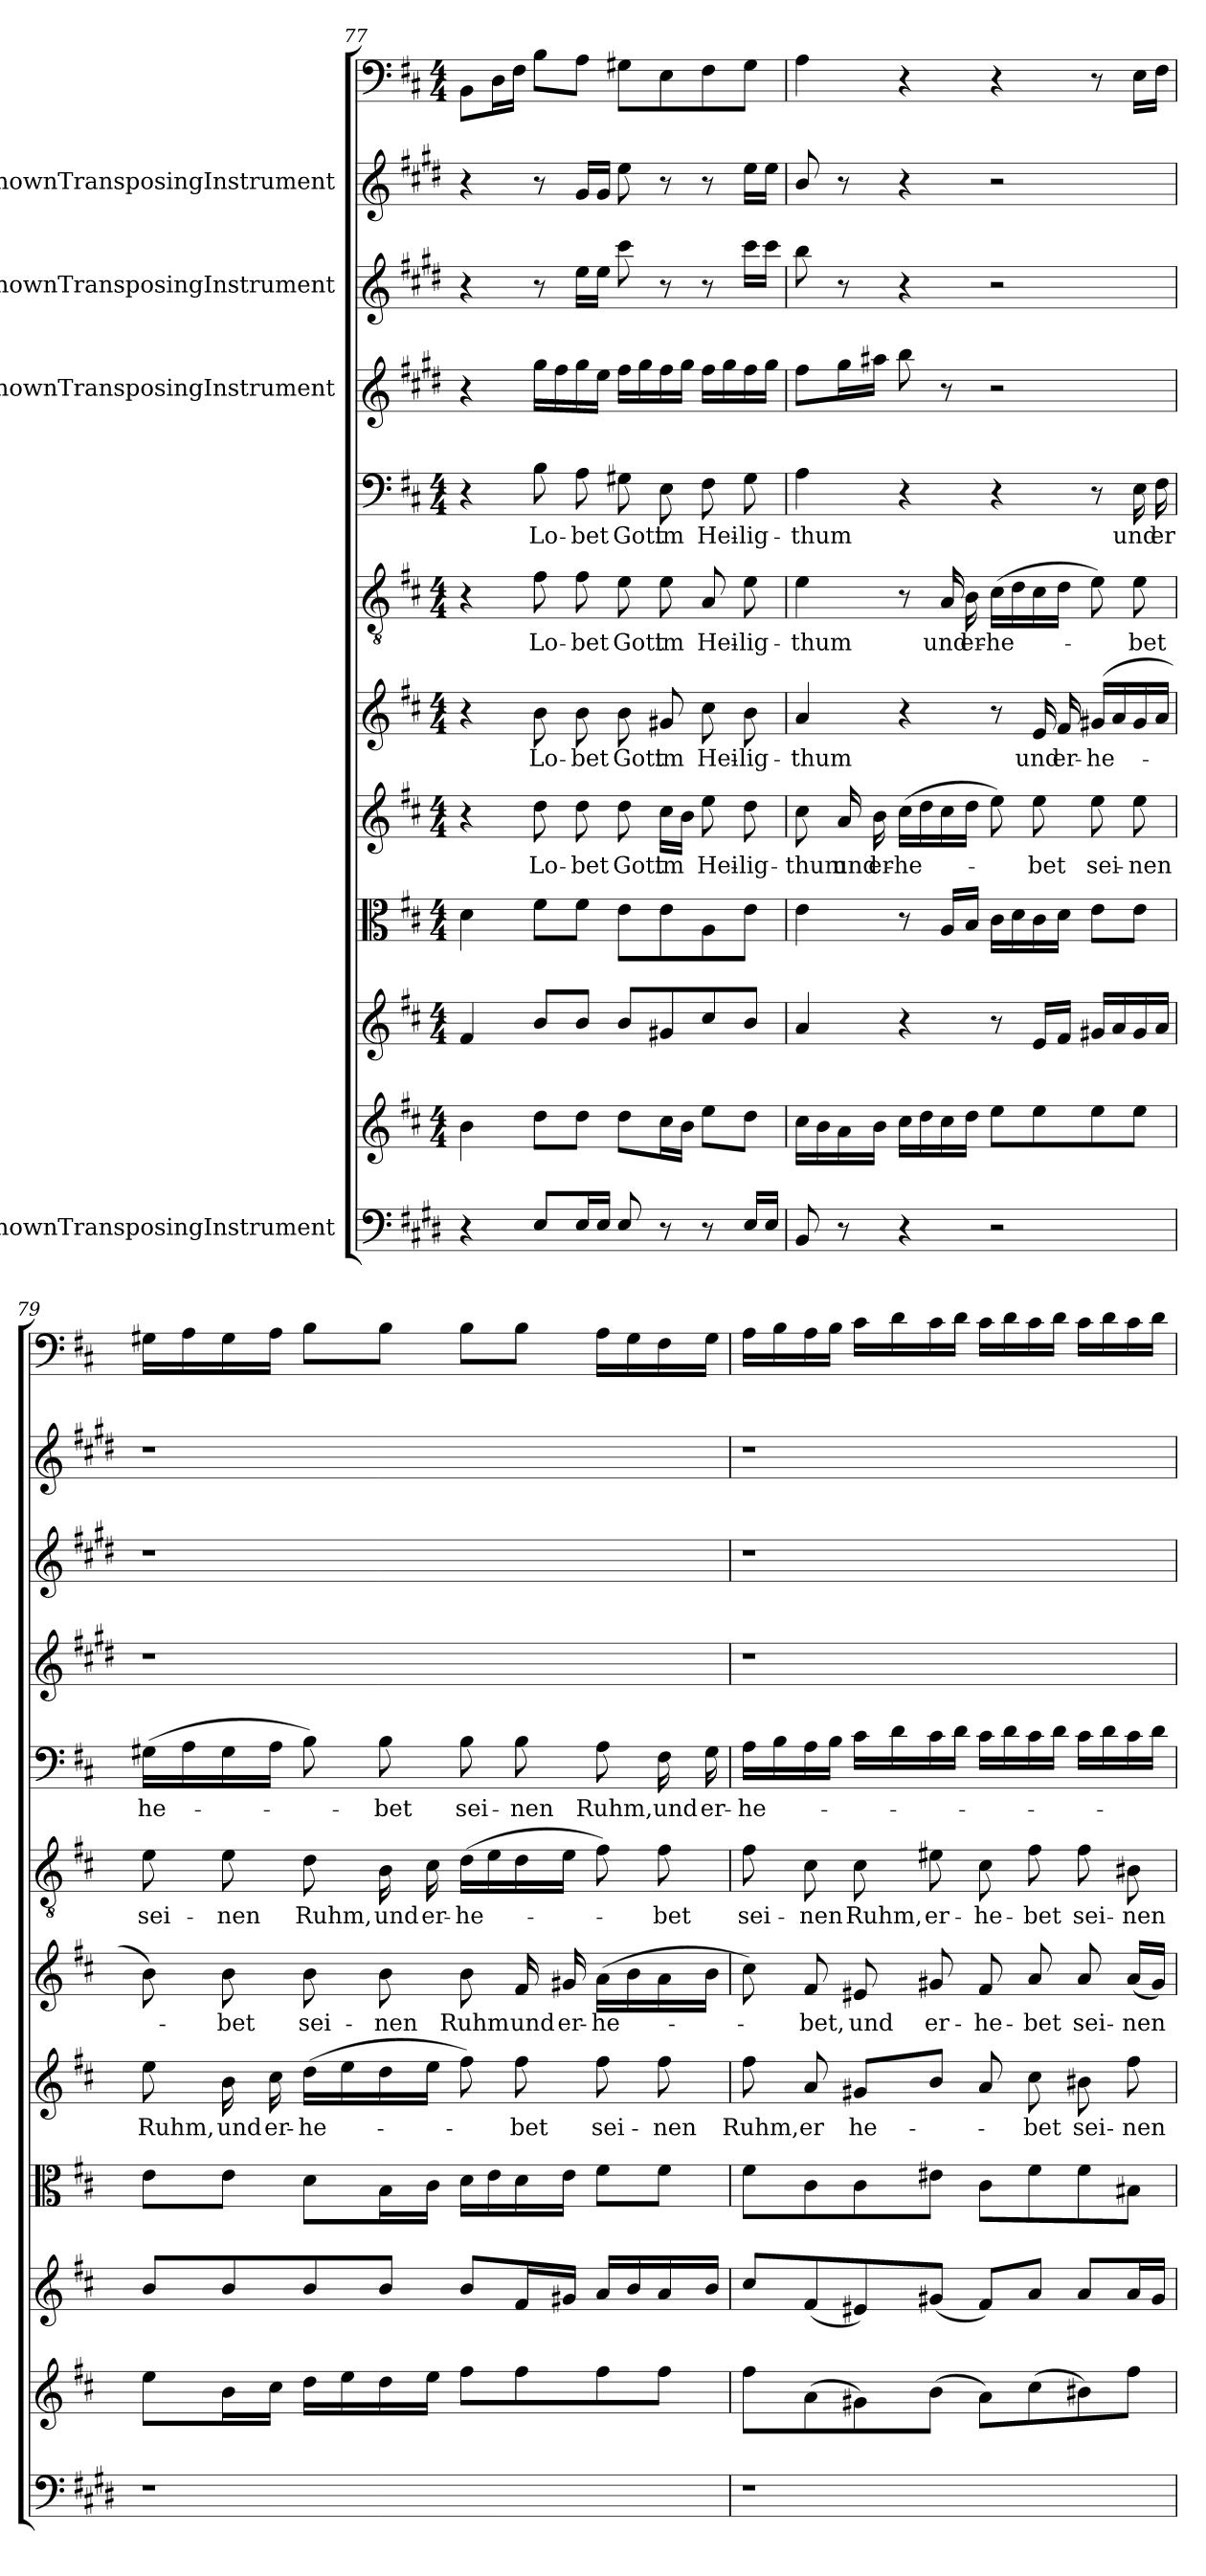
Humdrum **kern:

**kern	**kern	**kern	**kern	**kern	**text	**kern	**text	**kern	**text	**kern	**text	**kern	**kern	**kern	**kern
*part12	*part11	*part10	*part9	*part8	*part8	*part7	*part7	*part6	*part6	*part5	*part5	*part4	*part3	*part2	*part1
*staff12	*staff11	*staff10	*staff9	*staff8	*staff8	*staff7	*staff7	*staff6	*staff6	*staff5	*staff5	*staff4	*staff3	*staff2	*staff1
*I"UnknownTransposingInstrument	*	*	*	*	*	*	*	*	*	*	*	*I"UnknownTransposingInstrument	*I"UnknownTransposingInstrument	*I"UnknownTransposingInstrument	*
*clefF4	*clefG2	*clefG2	*clefC3	*clefG2	*	*clefG2	*	*clefGv2	*	*clefF4	*	*clefG2	*clefG2	*clefG2	*clefF4
*ITrd1c2	*	*	*	*	*	*	*	*	*	*	*	*ITrd1c2	*ITrd1c2	*ITrd1c2	*
*k[f#c#]	*k[f#c#]	*k[f#c#]	*k[f#c#]	*k[f#c#]	*	*k[f#c#]	*	*k[f#c#]	*	*k[f#c#]	*	*k[f#c#]	*k[f#c#]	*k[f#c#]	*k[f#c#]
*	*M4/4	*M4/4	*M4/4	*M4/4	*	*M4/4	*	*M4/4	*	*M4/4	*	*	*	*	*M4/4
=77	=77	=77	=77	=77	=77	=77	=77	=77	=77	=77	=77	=77	=77	=77	=77
4r	4b\	4f#/	4d\	4r	.	4r	.	4r	.	4r	.	4r	4r	4r	8BB\L
.	.	.	.	.	.	.	.	.	.	.	.	.	.	.	16D\L
.	.	.	.	.	.	.	.	.	.	.	.	.	.	.	16F#\JJ
8D/L	8dd\L	8b/L	8f#\L	8dd\	Lo-	8b\	Lo-	8f#\	Lo-	8B\	Lo-	16ff#\LL	8r	8r	8B\L
.	.	.	.	.	.	.	.	.	.	.	.	16ee\	.	.	.
16D/L	8dd\J	8b/J	8f#\J	8dd\	-bet	8b\	-bet	8f#\	-bet	8A\	-bet	16ff#\	16dd\LL	16f#/LL	8A\J
16D/JJ	.	.	.	.	.	.	.	.	.	.	.	16dd\JJ	16dd\JJ	16f#/JJ	.
8D/	8dd\L	8b/L	8e\L	8dd\	Gott	8b\	Gott	8e\	Gott	8G#X\	Gott	16ee\LL	8bb\	8dd\	8G#X\L
.	.	.	.	.	.	.	.	.	.	.	.	16ff#\	.	.	.
8r	16cc#\L	8g#X/	8e\	16cc#\LL	im	8g#X/	im	8e\	im	8E\	im	16ee\	8r	8r	8E\
.	16b\JJ	.	.	16b\JJ	.	.	.	.	.	.	.	16ff#\JJ	.	.	.
8r	8ee\L	8cc#/	8A\	8ee\	Hei-	8cc#\	Hei-	8A/	Hei-	8F#\	Hei-	16ee\LL	8r	8r	8F#\
.	.	.	.	.	.	.	.	.	.	.	.	16ff#\	.	.	.
16D/LL	8dd\J	8b/J	8e\J	8dd\	-lig-	8b\	-lig-	8e\	-lig-	8G#\	-lig-	16ee\	16bb\LL	16dd\LL	8G#\J
16D/JJ	.	.	.	.	.	.	.	.	.	.	.	16ff#\JJ	16bb\JJ	16dd\JJ	.
=78	=78	=78	=78	=78	=78	=78	=78	=78	=78	=78	=78	=78	=78	=78	=78
8AA/	16cc#\LL	4a/	4e\	8cc#\	-thum	4a/	-thum	4e\	-thum	4A\	-thum	8ee\L	8aa\	8a/	4A\
.	16b\	.	.	.	.	.	.	.	.	.	.	.	.	.	.
8r	16a\	.	.	16a/	und	.	.	.	.	.	.	16ff#\L	8r	8r	.
.	16b\JJ	.	.	16b\	er-	.	.	.	.	.	.	16gg#X\JJ	.	.	.
4r	16cc#\LL	4r	8r	(16cc#\LL	-he-	4r	.	8r	.	4r	.	8aa\	4r	4r	4r
.	16dd\	.	.	16dd\	.	.	.	.	.	.	.	.	.	.	.
.	16cc#\	.	16A/LL	16cc#\	.	.	.	16A/	und	.	.	8r	.	.	.
.	16dd\JJ	.	16B/JJ	16dd\JJ	.	.	.	16B\	er-	.	.	.	.	.	.
2r	8ee\L	8r	16c#\LL	8ee\)	.	8r	.	(16c#\LL	-he-	4r	.	2r	2r	2r	4r
.	.	.	16d\	.	.	.	.	16d\	.	.	.	.	.	.	.
.	8ee\	16e/LL	16c#\	8ee\	-bet	16e/	und	16c#\	.	.	.	.	.	.	.
.	.	16f#/JJ	16d\JJ	.	.	16f#/	er-	16d\JJ	.	.	.	.	.	.	.
.	8ee\	16g#X/LL	8e\L	8ee\	sei-	(16g#X/LL	-he-	8e\)	.	8r	.	.	.	.	8r
.	.	16a/	.	.	.	16a/	.	.	.	.	.	.	.	.	.
.	8ee\J	16g#/	8e\J	8ee\	-nen	16g#/	.	8e\	-bet	16E\	und	.	.	.	16E\LL
.	.	16a/JJ	.	.	.	16a/JJ	.	.	.	16F#\	er	.	.	.	16F#\JJ
=79	=79	=79	=79	=79	=79	=79	=79	=79	=79	=79	=79	=79	=79	=79	=79
1r	8ee\L	8b/L	8e\L	8ee\	Ruhm,	8b\)	.	8e\	sei-	(16G#X\LL	he-	1r	1r	1r	16G#X\LL
.	.	.	.	.	.	.	.	.	.	16A\	.	.	.	.	16A\
.	16b\L	8b/	8e\J	16b\	und	8b\	-bet	8e\	-nen	16G#\	.	.	.	.	16G#\
.	16cc#\JJ	.	.	16cc#\	er-	.	.	.	.	16A\JJ	.	.	.	.	16A\JJ
.	16dd\LL	8b/	8d\L	(16dd\LL	-he-	8b\	sei-	8d\	Ruhm,	8B\)	.	.	.	.	8B\L
.	16ee\	.	.	16ee\	.	.	.	.	.	.	.	.	.	.	.
.	16dd\	8b/J	16B\L	16dd\	.	8b\	-nen	16B\	und	8B\	-bet	.	.	.	8B\J
.	16ee\JJ	.	16c#\JJ	16ee\JJ	.	.	.	16c#\	er-	.	.	.	.	.	.
.	8ff#\L	8b/L	16d\LL	8ff#\)	.	8b\	Ruhm	(16d\LL	-he-	8B\	sei-	.	.	.	8B\L
.	.	.	16e\	.	.	.	.	16e\	.	.	.	.	.	.	.
.	8ff#\	16f#/L	16d\	8ff#\	-bet	16f#/	und	16d\	.	8B\	-nen	.	.	.	8B\J
.	.	16g#X/JJ	16e\JJ	.	.	16g#X/	er-	16e\JJ	.	.	.	.	.	.	.
.	8ff#\	16a/LL	8f#\L	8ff#\	sei-	(16a\LL	-he-	8f#\)	.	8A\	Ruhm,	.	.	.	16A\LL
.	.	16b/	.	.	.	16b\	.	.	.	.	.	.	.	.	16G#\
.	8ff#\J	16a/	8f#\J	8ff#\	-nen	16a\	.	8f#\	-bet	16F#\	und	.	.	.	16F#\
.	.	16b/JJ	.	.	.	16b\JJ	.	.	.	16G#\	er-	.	.	.	16G#\JJ
=80	=80	=80	=80	=80	=80	=80	=80	=80	=80	=80	=80	=80	=80	=80	=80
1r	8ff#\L	8cc#/L	8f#\L	8ff#\	Ruhm,	8cc#\)	.	8f#\	sei-	16A\LL	-he-	1r	1r	1r	16A\LL
.	.	.	.	.	.	.	.	.	.	16B\	.	.	.	.	16B\
.	(8a\	(8f#/	8c#\	8a/	er	8f#/	-bet,	8c#\	-nen	16A\	.	.	.	.	16A\
.	.	.	.	.	.	.	.	.	.	16B\JJ	.	.	.	.	16B\JJ
.	8g#X\)	8e#X/)	8c#\	8g#X/L	he-	8e#X/	und	8c#\	Ruhm,	16c#\LL	.	.	.	.	16c#\LL
.	.	.	.	.	.	.	.	.	.	16d\	.	.	.	.	16d\
.	(8b\J	(8g#X/J	8e#X\J	8b/J	.	8g#X/	er-	8e#X\	er-	16c#\	.	.	.	.	16c#\
.	.	.	.	.	.	.	.	.	.	16d\JJ	.	.	.	.	16d\JJ
.	8a\L)	8f#/L)	8c#\L	8a/	.	8f#/	-he-	8c#\	-he-	16c#\LL	.	.	.	.	16c#\LL
.	.	.	.	.	.	.	.	.	.	16d\	.	.	.	.	16d\
.	(8cc#\	8a/J	8f#\	8cc#\	-bet	8a/	-bet	8f#\	-bet	16c#\	.	.	.	.	16c#\
.	.	.	.	.	.	.	.	.	.	16d\JJ	.	.	.	.	16d\JJ
.	8b#X\)	8a/L	8f#\	8b#X\	sei-	8a/	sei-	8f#\	sei-	16c#\LL	.	.	.	.	16c#\LL
.	.	.	.	.	.	.	.	.	.	16d\	.	.	.	.	16d\
.	8ff#\J	16a/L	8B#X\J	8ff#\	-nen	(16a/LL	-nen	8B#X\	-nen	16c#\	.	.	.	.	16c#\
.	.	16g#/JJ	.	.	.	16g#/JJ)	.	.	.	16d\JJ	.	.	.	.	16d\JJ
=	=	=	=	=	=	=	=	=	=	=	=	=	=	=	=
*-	*-	*-	*-	*-	*-	*-	*-	*-	*-	*-	*-	*-	*-	*-	*-
